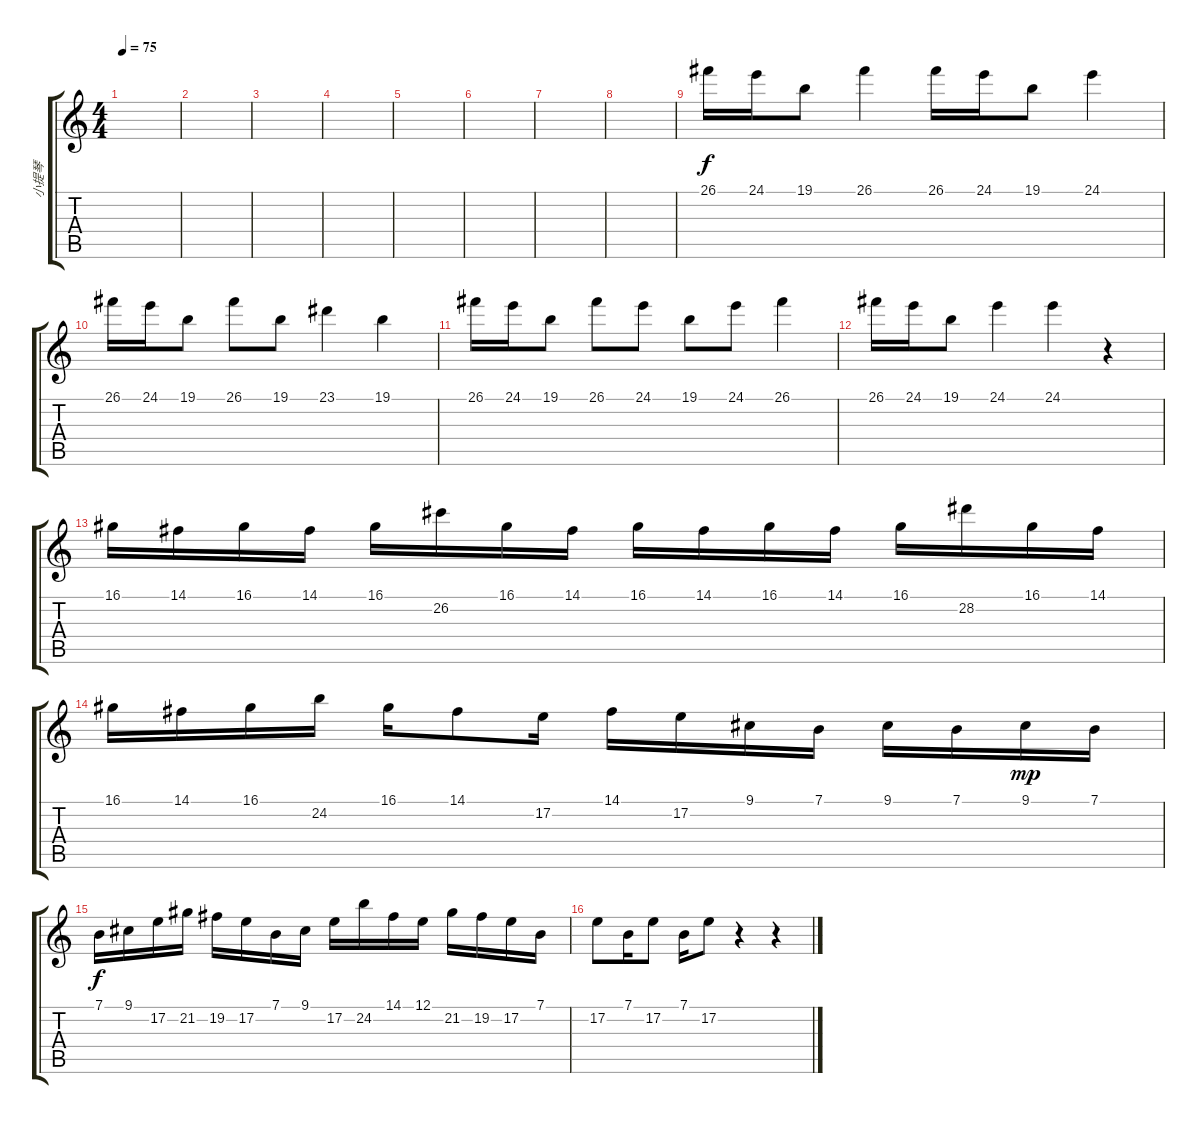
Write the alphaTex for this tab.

\track ("小提琴" "小提琴") {instrument stringensemble1}
\staff {score tabs}
\tuning (E4 B3 G3 D3 A2 E2) {hide}
\ts (4 4)
\tempo 75
\clef g2
\ks c
|
|
|
|
|
|
|
|
26.1.16 24.1.16 19.1.8 26.1.4 26.1.16 24.1.16 19.1.8 24.1.4 |
26.1.16 24.1.16 19.1.8 26.1.8 19.1.8 23.1.4 19.1.4 |
26.1.16 24.1.16 19.1.8 26.1.8 24.1.8 19.1.8 24.1.8 26.1.4 |
26.1.16 24.1.16 19.1.8 24.1.4 24.1.4 r.4 |
16.1.16 14.1.16 16.1.16 14.1.16 16.1.16 26.2.16 16.1.16 14.1.16 16.1.16 14.1.16 16.1.16 14.1.16 16.1.16 28.2.16 16.1.16 14.1.16 |
16.1.16 14.1.16 16.1.16 24.2.16 16.1.16 14.1.8 17.2.16 14.1.16 17.2.16 9.1.16 7.1.16 9.1.16 7.1.16 9.1.16{dy mp} 7.1.16 |
7.1.16{dy f} 9.1.16 17.2.16 21.2.16 19.2.16 17.2.16 7.1.16{txt ""} 9.1.16 17.2.16 24.2.16 14.1.16 12.1.16 21.2.16 19.2.16 17.2.16 7.1.16 |
17.2.8 7.1.16 17.2.8 7.1.16 17.2.8 r.4 r.4
